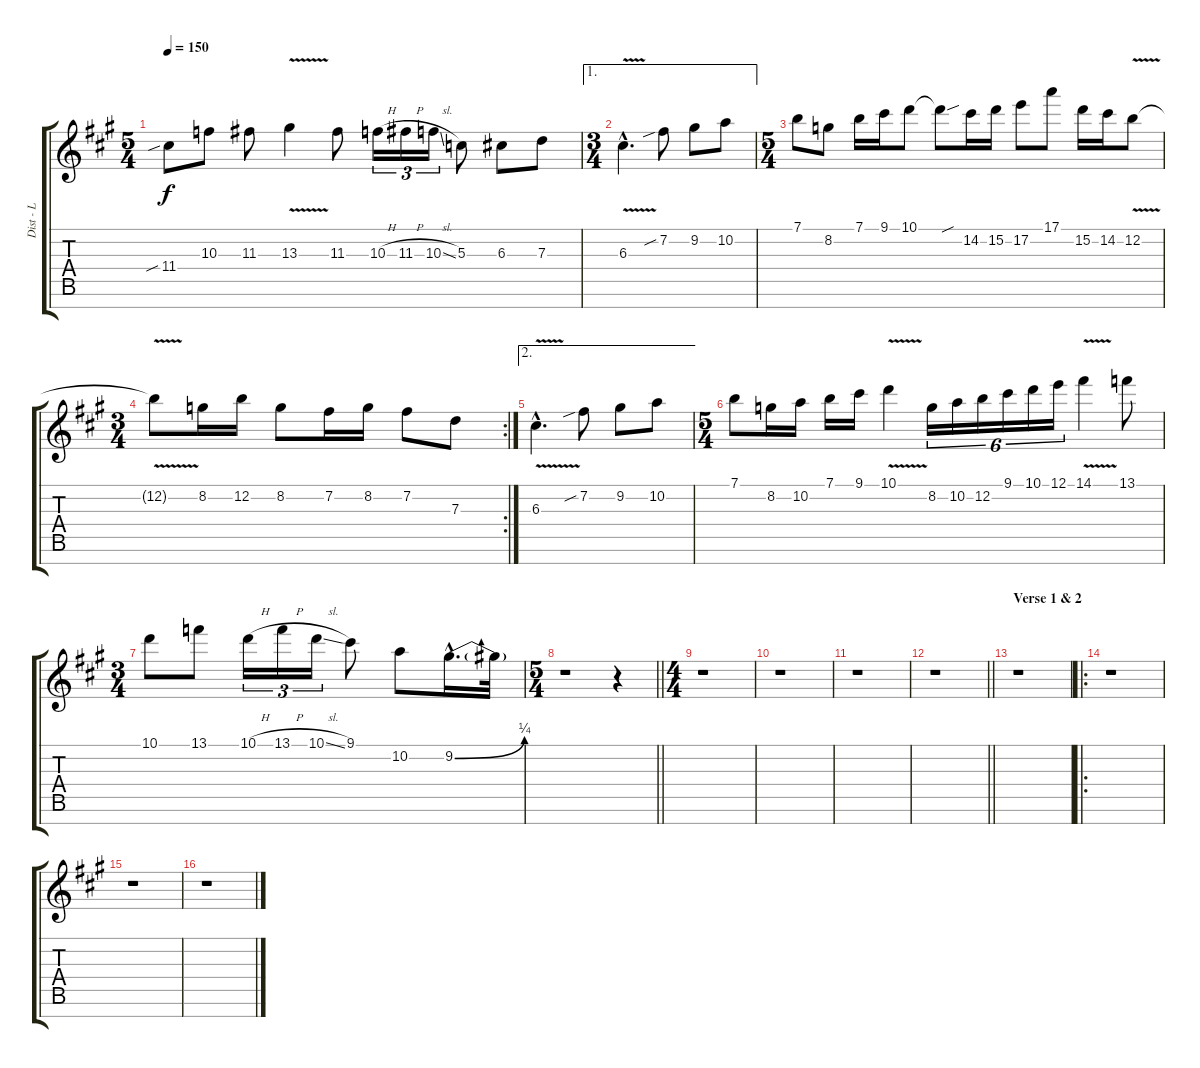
\track ("Dist - L" "Dist - L") {instrument distortionguitar}
\staff {score tabs}
\tuning (E4 B3 G3 D3 A2 E2 B1) {hide}
\ts (5 4)
\tempo 150
\clef g2
\ks a
11.4{sib}.8{dy f} 10.3.8 11.3.8 13.3{v}.4 11.3.8 10.3{h}.16{tu (3 2)} 11.3{h}.16{tu (3 2)} 10.3{sl}.16{tu (3 2)} 5.3.8 6.3.8 7.3.8 |
\ae 1
\ts (3 4)
6.3{v hac}.4{d} 7.2{sib}.8 9.2.8 10.2.8 |
\ts (5 4)
7.1.8 8.2.8 7.1.16 9.1.16 10.1.8 10.1{sou t}.8 14.2.16 15.2.16 17.2.8 17.1.8 15.2.16 14.2.16 12.2{v}.8 |
\rc 2
\ts (3 4)
12.2{v t}.8 8.2.16 12.2.16 8.2.8 7.2.16 8.2.16 7.2.8 7.3.8 |
\ae 2
6.3{v hac}.4{d} 7.2{sib}.8 9.2.8 10.2.8 |
\ts (5 4)
7.1.8 8.2.16 10.2.16 7.1.16 9.1.16 10.1{v}.4 8.2.16{tu (6 4)} 10.2.16{tu (6 4)} 12.2.16{tu (6 4)} 9.1.16{tu (6 4)} 10.1.16{tu (6 4)} 12.1.16{tu (6 4)} 14.1{v}.4 13.1.8 |
\ts (3 4)
10.1.8 13.1.8 10.1{h}.16{tu (3 2)} 13.1{h}.16{tu (3 2)} 10.1{sl}.16{tu (3 2)} 9.1.8 10.2.8 9.2{be (bend 0 0 60 1) hac}.16{d} 9.2{t}.32 |
\ts (5 4)
\barLineRight lightlight
r.1 r.4 |
\ts (4 4)
r.1 |
r.1 |
r.1 |
\barLineRight lightlight
r.1 |
\section ("" "Verse 1 & 2")
r.1 |
\ro
r.1 |
r.1 |
r.1
